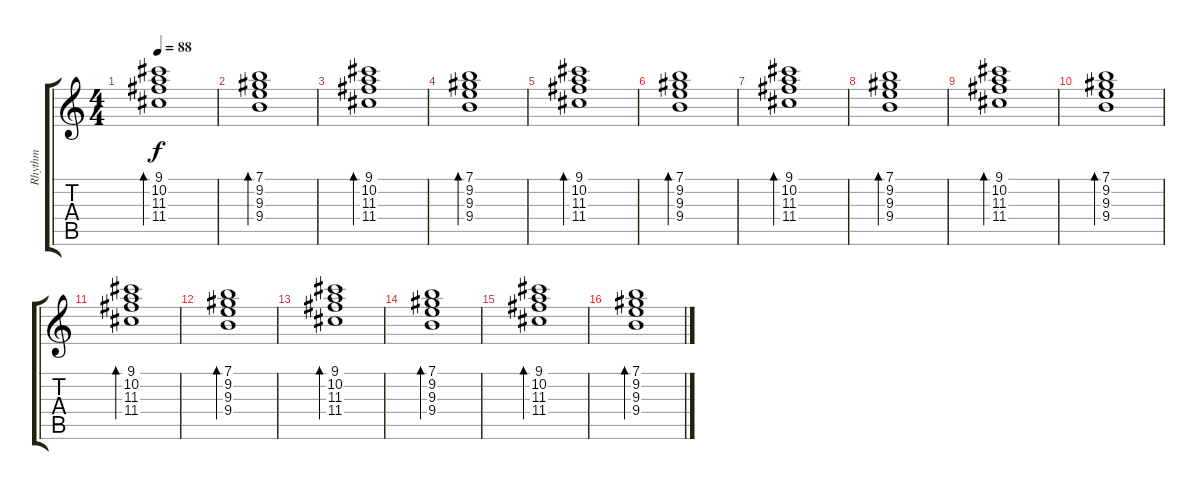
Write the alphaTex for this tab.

\track ("Rhythm" "Rhythm") {instrument electricguitarjazz}
\staff {score tabs}
\tuning (E4 B3 G3 D3 A2 E2) {hide}
\ts (4 4)
\tempo 88
\clef g2
\ks c
(9.1 10.2 11.3 11.4).1{bd 60 dy f} |
(7.1 9.2 9.3 9.4).1{bd 60} |
(9.1 10.2 11.3 11.4).1{bd 60} |
(7.1 9.2 9.3 9.4).1{bd 60} |
(9.1 10.2 11.3 11.4).1{bd 60} |
(7.1 9.2 9.3 9.4).1{bd 60} |
(9.1 10.2 11.3 11.4).1{bd 60} |
(7.1 9.2 9.3 9.4).1{bd 60} |
(9.1 10.2 11.3 11.4).1{bd 60} |
(7.1 9.2 9.3 9.4).1{bd 60} |
(9.1 10.2 11.3 11.4).1{bd 60} |
(7.1 9.2 9.3 9.4).1{bd 60} |
(9.1 10.2 11.3 11.4).1{bd 60} |
(7.1 9.2 9.3 9.4).1{bd 60} |
(9.1 10.2 11.3 11.4).1{bd 60} |
(7.1 9.2 9.3 9.4).1{bd 60}
